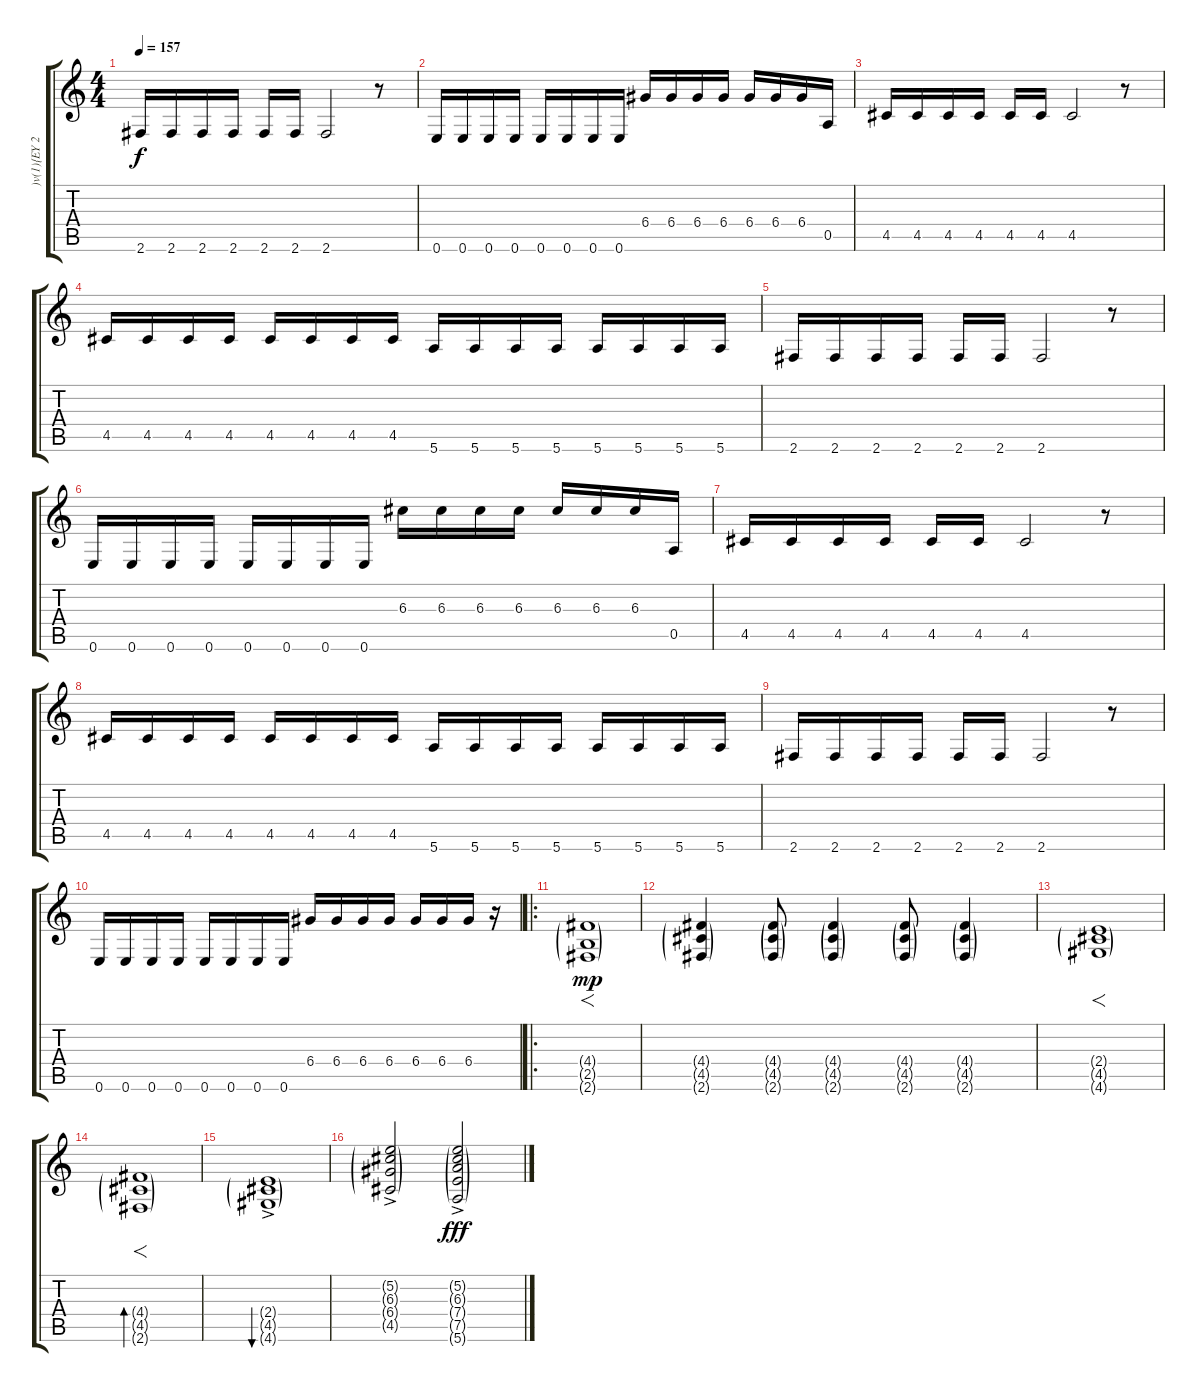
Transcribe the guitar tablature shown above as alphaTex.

\track (")v(1){EY 2" ")v(1){EY 2") {instrument overdrivenguitar}
\staff {score tabs}
\tuning (E4 B3 G3 D3 A2 E2) {hide}
\ts (4 4)
\tempo 157
\clef g2
\ks c
2.6.16{dy f} 2.6.16 2.6.16 2.6.16 2.6.16 2.6.16 2.6.2 r.8 |
0.6.16 0.6.16 0.6.16 0.6.16 0.6.16 0.6.16 0.6.16 0.6.16 6.4.16 6.4.16 6.4.16 6.4.16 6.4.16 6.4.16 6.4.16 0.5.16 |
4.5.16 4.5.16 4.5.16 4.5.16 4.5.16 4.5.16 4.5.2 r.8 |
4.5.16 4.5.16 4.5.16 4.5.16 4.5.16 4.5.16 4.5.16 4.5.16 5.6.16 5.6.16 5.6.16 5.6.16 5.6.16 5.6.16 5.6.16 5.6.16 |
2.6.16 2.6.16 2.6.16 2.6.16 2.6.16 2.6.16 2.6.2 r.8 |
0.6.16 0.6.16 0.6.16 0.6.16 0.6.16 0.6.16 0.6.16 0.6.16 6.3.16 6.3.16 6.3.16 6.3.16 6.3.16 6.3.16 6.3.16 0.5.16 |
4.5.16 4.5.16 4.5.16 4.5.16 4.5.16 4.5.16 4.5.2 r.8 |
4.5.16 4.5.16 4.5.16 4.5.16 4.5.16 4.5.16 4.5.16 4.5.16 5.6.16 5.6.16 5.6.16 5.6.16 5.6.16 5.6.16 5.6.16 5.6.16 |
2.6.16 2.6.16 2.6.16 2.6.16 2.6.16 2.6.16 2.6.2 r.8 |
0.6.16 0.6.16 0.6.16 0.6.16 0.6.16 0.6.16 0.6.16 0.6.16 6.4.16 6.4.16 6.4.16 6.4.16 6.4.16 6.4.16 6.4.16 r.16 |
\ro
(4.4{g} 2.5{g} 2.6{g}).1{f dy mp instrument electricguitarjazz} |
(4.4{g} 4.5{g} 2.6{g}).4 (4.4{g} 4.5{g} 2.6{g}).8 (4.4{g} 4.5{g} 2.6{g}).4 (4.4{g} 4.5{g} 2.6{g}).8 (4.4{g} 4.5{g} 2.6{g}).4 |
(2.4{g} 4.5{g} 4.6{g}).1{f} |
(4.4{g} 4.5{g} 2.6{g}).1{f bd 480} |
(2.4{g ac} 4.5{g} 4.6{g}).1{bu 480} |
(5.2{g ac} 6.3{g} 6.4{g} 4.5{g}).2 (5.2{g} 6.3{g} 7.4{g} 7.5{g} 5.6{g ac}).2{dy fff}
